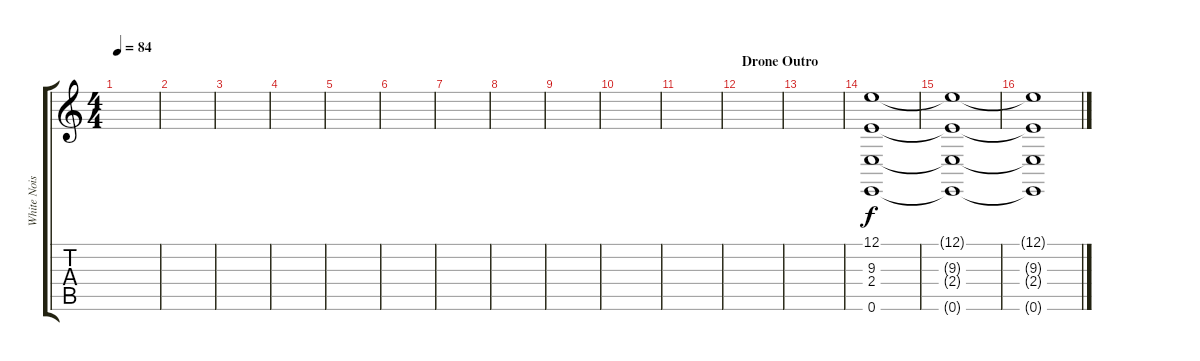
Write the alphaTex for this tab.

\track ("White Noise" "White Nois") {instrument applause}
\staff {score tabs}
\tuning (E4 B3 G3 D3 A2 E2) {hide}
\ts (4 4)
\tempo 84
\clef g2
\ks c
|
|
|
|
|
|
|
|
|
|
|
\section ("" "Drone Outro")
|
|
(12.1 9.3 2.4 0.6).1{volume 5} |
(12.1{t} 9.3{t} 2.4{t} 0.6{t}).1 |
(12.1{t} 9.3{t} 2.4{t} 0.6{t}).1
